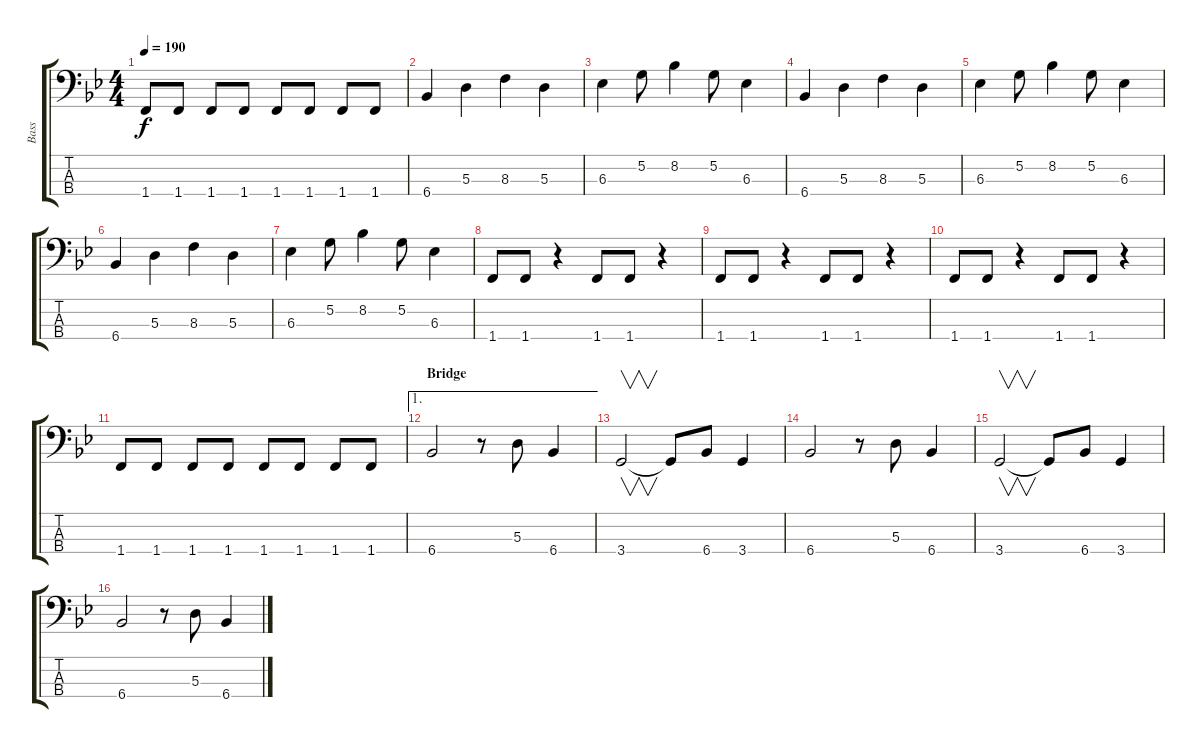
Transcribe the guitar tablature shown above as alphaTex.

\track ("Bass" "Bass") {instrument electricbassfinger}
\staff {score tabs}
\tuning (G2 D2 A1 E1) {hide}
\ts (4 4)
\tempo 190
\clef f4
\ks bb
1.4.8{dy f} 1.4.8 1.4.8 1.4.8 1.4.8 1.4.8 1.4.8 1.4.8 |
6.4.4 5.3.4 8.3.4 5.3.4 |
6.3.4 5.2.8 8.2.4 5.2.8 6.3.4 |
6.4.4 5.3.4 8.3.4 5.3.4 |
6.3.4 5.2.8 8.2.4 5.2.8 6.3.4 |
6.4.4 5.3.4 8.3.4 5.3.4 |
6.3.4 5.2.8 8.2.4 5.2.8 6.3.4 |
1.4.8 1.4.8 r.4 1.4.8 1.4.8 r.4 |
1.4.8 1.4.8 r.4 1.4.8 1.4.8 r.4 |
1.4.8 1.4.8 r.4 1.4.8 1.4.8 r.4 |
1.4.8 1.4.8 1.4.8 1.4.8 1.4.8 1.4.8 1.4.8 1.4.8 |
\ae 1
\section ("" "Bridge")
6.4.2 r.8 5.3.8 6.4.4 |
3.4.2{v} 3.4{t}.8 6.4.8 3.4.4 |
6.4.2 r.8 5.3.8 6.4.4 |
3.4.2{v} 3.4{t}.8 6.4.8 3.4.4 |
6.4.2 r.8 5.3.8 6.4.4
